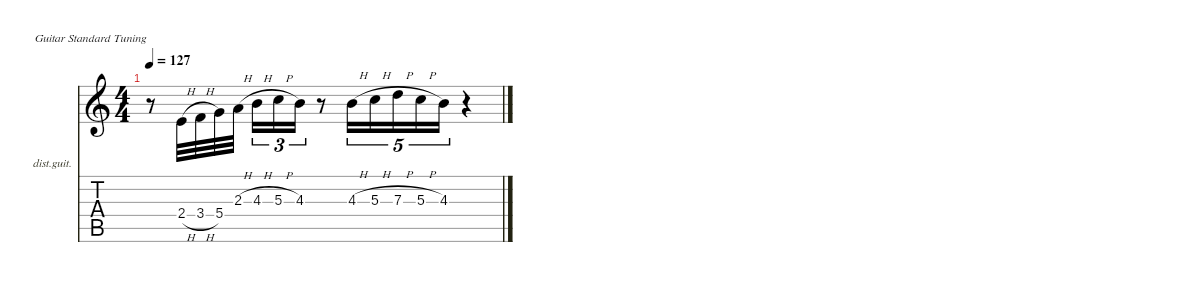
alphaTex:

\defaultSystemsLayout 4
\hideDynamics
\bracketExtendMode nobrackets
\firstSystemTrackNameOrientation horizontal
\otherSystemsTrackNameOrientation horizontal
\track ("Lead Guitar" "dist.guit.") {instrument distortionguitar}
\staff {score tabs}
\tuning (E4 B3 G3 D3 A2 E2)
\ts (4 4)
\tempo 127
\clef g2
\ks c
r.8{dy f beam Down} 2.4{h}.32{beam Up} 3.4{h}.32{beam Up} 5.4.32{beam Up} 2.3{h}.32{beam Up} 4.3{h}.16{tu (3 2) beam Down} 5.3{h}.16{tu (3 2) beam Down} 4.3.16{tu (3 2) beam Down} r.8{beam Down} 4.3{h}.16{tu (5 4) beam Down} 5.3{h}.16{tu (5 4) beam Down} 7.3{h}.16{tu (5 4) beam Down} 5.3{h}.16{tu (5 4) beam Down} 4.3.16{tu (5 4) beam Down} r.4{beam Down}
